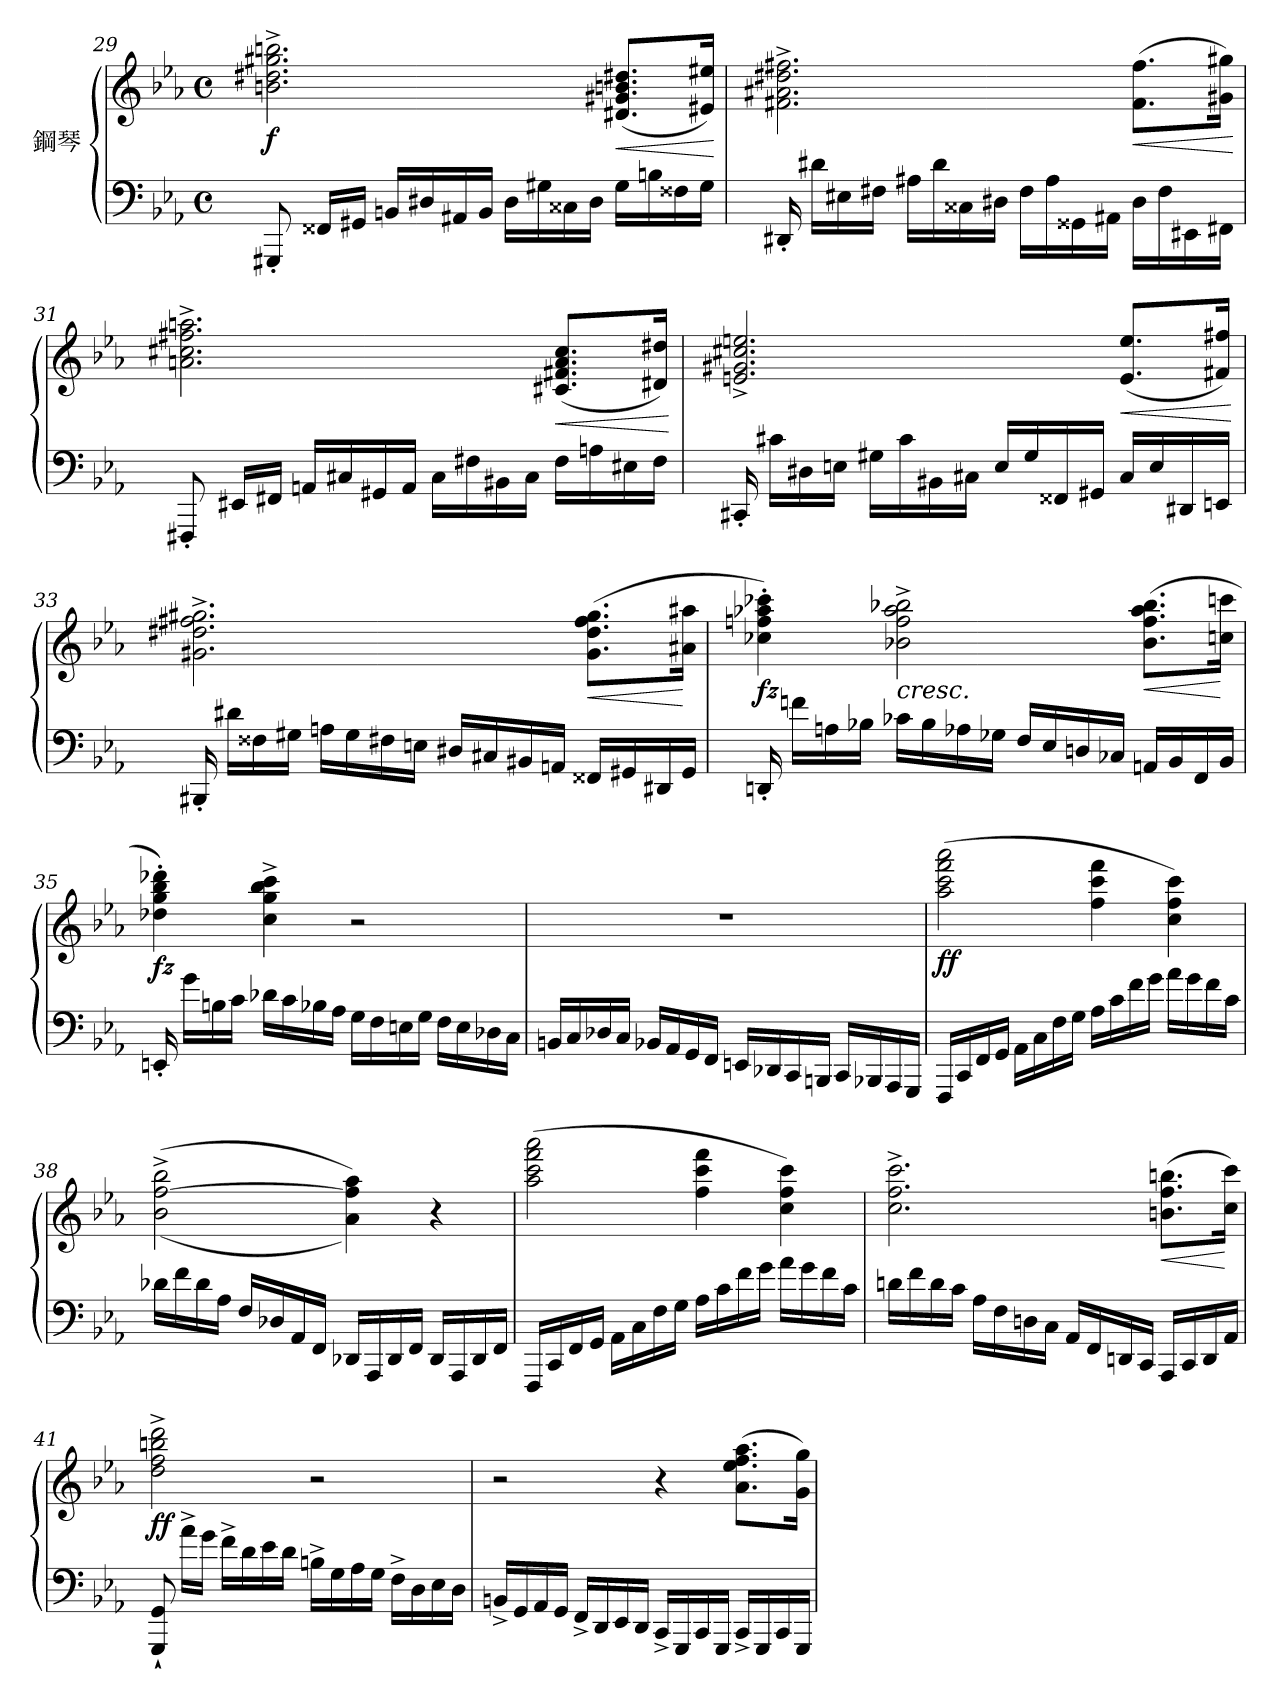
**kern	**kern	**dynam
*part1	*part1	*part1
*staff2	*staff1	*staff1/2
*I"鋼琴	*	*
*clefF4	*clefG2	*
*k[b-e-a-]	*k[b-e-a-]	*
*M4/4	*M4/4	*
*met(c)	*met(c)	*
=29	=29	=29
!	!	!LO:DY:b
8GGG#X'/	2.bn\^ 2.dd#X\^ 2.gg#X\^ 2.bbn\^	f
16FF##X/LL	.	.
16GG#X/JJ	.	.
16BBn/LL	.	.
16D#X/	.	.
16AA#X/	.	.
16BB/JJ	.	.
16D#\LL	.	.
16G#X\	.	.
16C##X\	.	.
16D#\JJ	.	.
!	!	!LO:HP:b
16G#\LL	(>8.d#X/ 8.g#X/ 8.bn/ 8.dd#X/L	<
16Bn\	.	.
16F##X\	.	.
16G#\JJ	16e#X/ 16ee#X/Jk)	.
.	.	[
!!LO:LB:g=z
=30	=30	=30
16DD#X'/	2.f#X\^ 2.a#X\^ 2.dd#X\^ 2.ff#X\^	.
16d#X\LL	.	.
16E#X\	.	.
16F#X\JJ	.	.
16A#X\LL	.	.
16d#\	.	.
16C##X\	.	.
16D#X\JJ	.	.
16F#\LL	.	.
16A#\	.	.
16GG##X\	.	.
16AA#X\JJ	.	.
!	!	!LO:HP:b
16D#\LL	(>8.f#\ 8.ff#\L	<
16F#\	.	.
16EE#X\	.	.
16FF#X\JJ	16g#X\ 16gg#X\Jk)	.
.	.	[
=31	=31	=31
8FFF#X'/	2.an\^ 2.cc#X\^ 2.ff#X\^ 2.aan\^	.
16EE#X/LL	.	.
16FF#X/JJ	.	.
16AAn/LL	.	.
16C#X/	.	.
16GG#X/	.	.
16AA/JJ	.	.
16C#\LL	.	.
16F#X\	.	.
16BB#X\	.	.
16C#\JJ	.	.
!	!	!LO:HP:b
16F#\LL	(>8.c#X/ 8.f#X/ 8.a/ 8.cc#/L	<
16An\	.	.
16E#X\	.	.
16F#\JJ	16d#X/ 16dd#X/Jk)	.
.	.	[
!!LO:LB:g=z
=32	=32	=32
16CC#X'/	2.en/^ 2.g#X/^ 2.cc#X/^ 2.een/^	.
16c#X\LL	.	.
16D#X\	.	.
16En\JJ	.	.
16G#X\LL	.	.
16c#\	.	.
16BB#X\	.	.
16C#X\JJ	.	.
16E/LL	.	.
16G#/	.	.
16FF##X/	.	.
16GG#X/JJ	.	.
!	!	!LO:HP:b
16C#/LL	(>8.e/ 8.ee/L	<
16E/	.	.
16DD#X/	.	.
16EEn/JJ	16f#X/ 16ff#X/Jk)	.
.	.	[
=33	=33	=33
16BBB#X'/	2.g#X\^ 2.dd#X\^ 2.ff#X\^ 2.gg#X\^	.
16d#X\LL	.	.
16F##X\	.	.
16G#X\JJ	.	.
16An\LL	.	.
16G#\	.	.
16F#X\	.	.
16En\JJ	.	.
16D#X/LL	.	.
16C#X/	.	.
16BB#X/	.	.
16AAn/JJ	.	.
!	!	!LO:HP:b
16FF##X/LL	(>8.g#\ 8.dd#\ 8.ff#\ 8.gg#\L	<
16GG#X/	.	.
16DD#X/	.	.
16GG#/JJ	16a#X\ 16aa#X\Jk	[
!!LO:LB:g=z
=34	=34	=34
!	!	!LO:DY:b
16DDn'/	4cc-X\' 4ffn\' 4aa-X\' 4ccc-X\')	fz
16fn\LL	.	.
16An\	.	.
16B-X\JJ	.	.
!	!LO:TX:b:i:t=cresc.	!
16c-X\LL	2b-X\^ 2ff\^ 2aa-\^ 2bb-X\^	.
16B-\	.	.
16A-X\	.	.
16G-X\JJ	.	.
16F/LL	.	.
16E-/	.	.
16Dn/	.	.
16C-X/JJ	.	.
!	!	!LO:HP:b
16AAn/LL	(>8.b-\ 8.ff\ 8.aa-\ 8.bb-\L	<
16BB-/	.	.
16FF/	.	.
16BB-/JJ	16ccn\ 16cccn\Jk	[
=35	=35	=35
!	!	!LO:DY:b
16EEn'/	4dd-X\' 4gg\' 4bb-\' 4ddd-X\')	fz
16g\LL	.	.
16Bn\	.	.
16c\JJ	.	.
16d-X\LL	4cc\^ 4gg\^ 4bb-\^ 4ccc\^	.
16c\	.	.
16B-X\	.	.
16A-\JJ	.	.
16G\LL	2r	.
16F\	.	.
16En\	.	.
16G\JJ	.	.
16F\LL	.	.
16E\	.	.
16D-X\	.	.
16C\JJ	.	.
=36	=36	=36
16BBn/LL	1r	.
16C/	.	.
16D-X/	.	.
16C/JJ	.	.
16BB-X/LL	.	.
16AA-/	.	.
16GG/	.	.
16FF/JJ	.	.
16EEn/LL	.	.
16DD-X/	.	.
16CC/	.	.
16BBBn/JJ	.	.
16CC/LL	.	.
16BBB-X/	.	.
16AAA-/	.	.
16GGG/JJ	.	.
!!LO:LB:g=z
=37	=37	=37
!	!	!LO:DY:b
16FFF/LL	(>2aa-\ 2ccc\ 2fff\ 2aaa-\	ff
16CC/	.	.
16FF/	.	.
16GG/JJ	.	.
16AA-\LL	.	.
16C\	.	.
16F\	.	.
16G\JJ	.	.
16A-\LL	4ff\ 4ccc\ 4fff\	.
16c\	.	.
16f\	.	.
16g\JJ	.	.
16a-\LL	4cc\ 4ff\ 4ccc\)	.
16g\	.	.
16f\	.	.
16c\JJ	.	.
=38	=38	=38
16d-X\LL	(>(<2b-\^ [2ff\^ 2bb-\^	.
16f\	.	.
16d-\	.	.
16A-\JJ	.	.
16F/LL	.	.
16D-X/	.	.
16AA-/	.	.
16FF/JJ	.	.
16DD-X/LL	4a-\ 4ff\] 4aa-\))	.
16AAA-/	.	.
16DD-/	.	.
16FF/JJ	.	.
16DD-/LL	4r	.
16AAA-/	.	.
16DD-/	.	.
16FF/JJ	.	.
=39	=39	=39
16FFF/LL	(>2aa-\ 2ccc\ 2fff\ 2aaa-\	.
16CC/	.	.
16FF/	.	.
16GG/JJ	.	.
16AA-\LL	.	.
16C\	.	.
16F\	.	.
16G\JJ	.	.
16A-\LL	4ff\ 4ccc\ 4fff\	.
16c\	.	.
16f\	.	.
16g\JJ	.	.
16a-\LL	4cc\ 4ff\ 4ccc\)	.
16g\	.	.
16f\	.	.
16c\JJ	.	.
!!LO:LB:g=z
=40	=40	=40
16dn\LL	2.cc\^ 2.ff\^ 2.ccc\^	.
16f\	.	.
16d\	.	.
16c\JJ	.	.
16A-\LL	.	.
16F\	.	.
16Dn\	.	.
16C\JJ	.	.
16AA-/LL	.	.
16FF/	.	.
16DDn/	.	.
16CC/JJ	.	.
!	!	!LO:HP:b
16AAA-/LL	(>8.bn\ 8.ff\ 8.bbn\L	<
16CC/	.	.
16DD/	.	.
16AA-/JJ	16cc\ 16ccc\Jk)	[
=41	=41	=41
!	!	!LO:DY:b
8GGG/` 8GG/`	2dd\^ 2ff\^ 2bbn\^ 2ddd\^	ff
16a-^\LL	.	.
16g\JJ	.	.
16f^\LL	.	.
16d\	.	.
16e-\	.	.
16d\JJ	.	.
16Bn^\LL	2r	.
16G\	.	.
16A-\	.	.
16G\JJ	.	.
16F^\LL	.	.
16D\	.	.
16E-\	.	.
16D\JJ	.	.
=42	=42	=42
16BBn^/LL	2r	.
16GG/	.	.
16AA-/	.	.
16GG/JJ	.	.
16FF^/LL	.	.
16DD/	.	.
16EE-/	.	.
16DD/JJ	.	.
16CC^/LL	4r	.
16GGG/	.	.
16CC/	.	.
16GGG/JJ	.	.
16CC^/LL	(>8.a-\ 8.ee-\ 8.ff\ 8.aa-\L	.
16GGG/	.	.
16CC/	.	.
16GGG/JJ	16g\ 16gg\Jk)	.
=	=	=
*-	*-	*-
